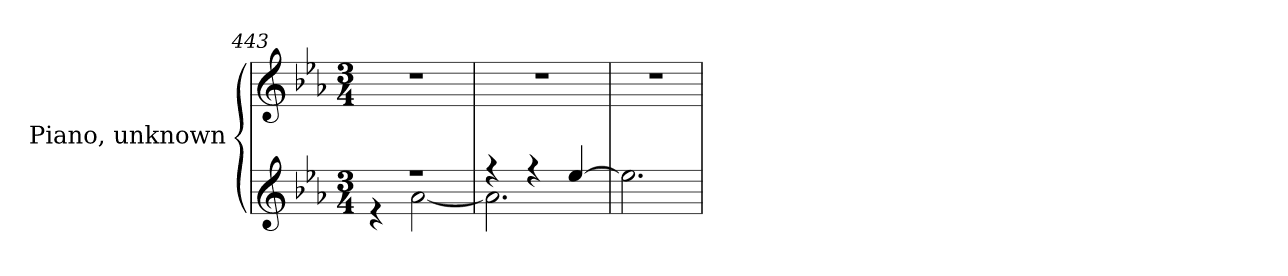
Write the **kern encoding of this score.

**kern	**kern
*part1	*part1
*staff2	*staff1
*I"Piano, unknown	*
*I'Pno.	*
*clefG2	*clefG2
*k[b-e-a-]	*k[b-e-a-]
*M3/4	*M3/4
=443	=443
*^	*
2.r	4r	2.r
.	[2a-\	.
=444	=444	=444
4r	2.a-\]	2.r
4r	.	.
[4ee-/	.	.
*v	*v	*
=445	=445
2.ee-\]	2.r
=	=
*-	*-
